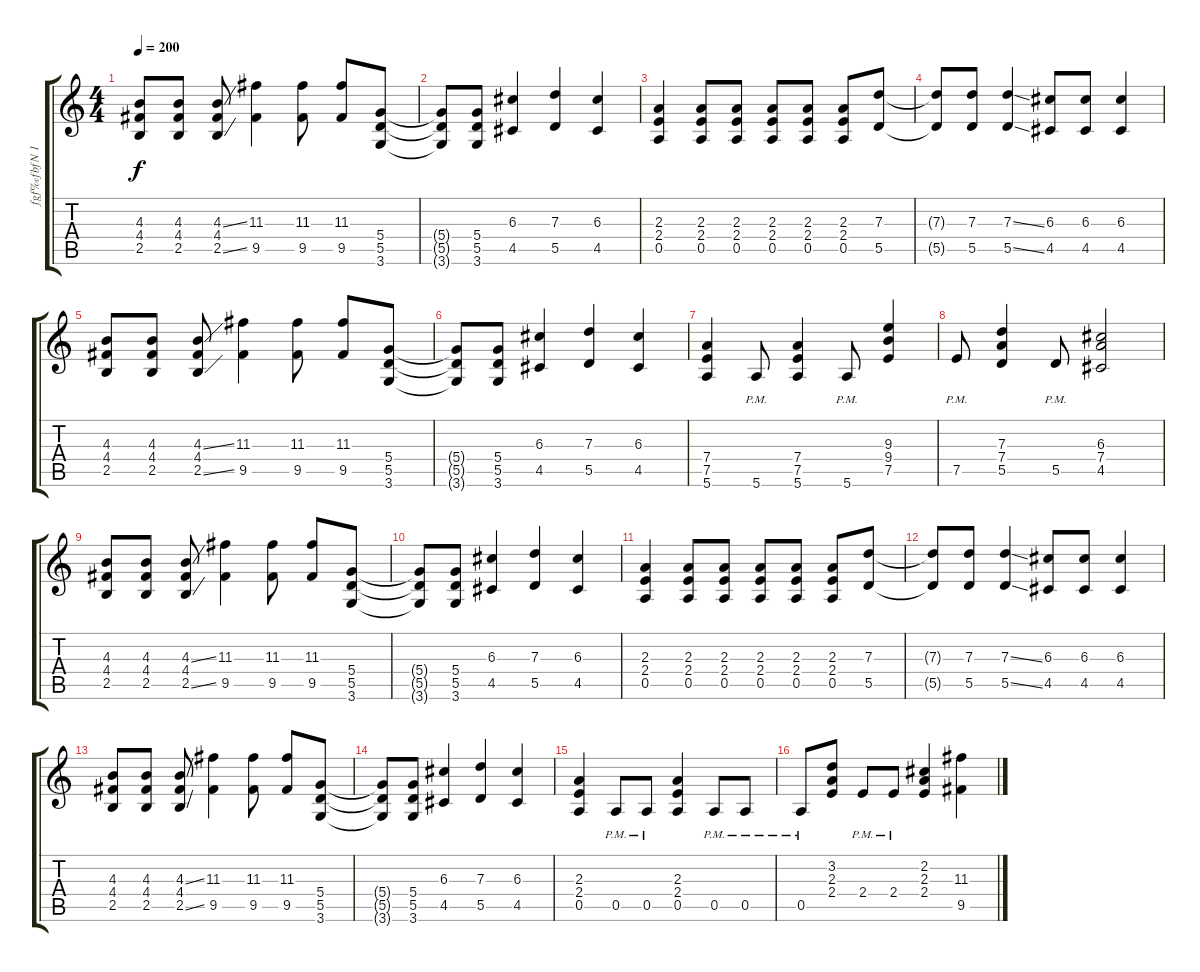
\track ("ƒgƒ‰ƒbƒN 1" "ƒgƒ‰ƒbƒN 1") {instrument distortionguitar}
\staff {score tabs}
\tuning (E4 B3 G3 D3 A2 E2) {hide}
\ts (4 4)
\tempo 200
\clef g2
\ks c
(4.3 4.4 2.5).8{dy f} (4.3 4.4 2.5).8 (4.3{ss} 4.4 2.5{ss}).8 (11.3 9.5).4 (11.3 9.5).8 (11.3 9.5).8 (5.4 5.5 3.6).8 |
(5.4{t} 5.5{t} 3.6{t}).8 (5.4 5.5 3.6).8 (6.3 4.5).4 (7.3 5.5).4 (6.3 4.5).4 |
(2.3 2.4 0.5).4 (2.3 2.4 0.5).8 (2.3 2.4 0.5).8 (2.3 2.4 0.5).8 (2.3 2.4 0.5).8 (2.3 2.4 0.5).8 (7.3 5.5).8 |
(7.3{t} 5.5{t}).8 (7.3 5.5).8 (7.3{ss} 5.5{ss}).4 (6.3 4.5).8 (6.3 4.5).8 (6.3 4.5).4 |
(4.3 4.4 2.5).8 (4.3 4.4 2.5).8 (4.3{ss} 4.4 2.5{ss}).8 (11.3 9.5).4 (11.3 9.5).8 (11.3 9.5).8 (5.4 5.5 3.6).8 |
(5.4{t} 5.5{t} 3.6{t}).8 (5.4 5.5 3.6).8 (6.3 4.5).4 (7.3 5.5).4 (6.3 4.5).4 |
(7.4 7.5 5.6).4 5.6{pm}.8 (7.4 7.5 5.6).4 5.6{pm}.8 (9.3 9.4 7.5).4 |
7.5{pm}.8 (7.3 7.4 5.5).4 5.5{pm}.8 (6.3 7.4 4.5).2 |
(4.3 4.4 2.5).8 (4.3 4.4 2.5).8 (4.3{ss} 4.4 2.5{ss}).8 (11.3 9.5).4 (11.3 9.5).8 (11.3 9.5).8 (5.4 5.5 3.6).8 |
(5.4{t} 5.5{t} 3.6{t}).8 (5.4 5.5 3.6).8 (6.3 4.5).4 (7.3 5.5).4 (6.3 4.5).4 |
(2.3 2.4 0.5).4 (2.3 2.4 0.5).8 (2.3 2.4 0.5).8 (2.3 2.4 0.5).8 (2.3 2.4 0.5).8 (2.3 2.4 0.5).8 (7.3 5.5).8 |
(7.3{t} 5.5{t}).8 (7.3 5.5).8 (7.3{ss} 5.5{ss}).4 (6.3 4.5).8 (6.3 4.5).8 (6.3 4.5).4 |
(4.3 4.4 2.5).8 (4.3 4.4 2.5).8 (4.3{ss} 4.4 2.5{ss}).8 (11.3 9.5).4 (11.3 9.5).8 (11.3 9.5).8 (5.4 5.5 3.6).8 |
(5.4{t} 5.5{t} 3.6{t}).8 (5.4 5.5 3.6).8 (6.3 4.5).4 (7.3 5.5).4 (6.3 4.5).4 |
(2.3 2.4 0.5).4 0.5{pm}.8 0.5{pm}.8 (2.3 2.4 0.5).4 0.5{pm}.8 0.5{pm}.8 |
0.5{pm}.8 (3.2 2.3 2.4).8 2.4{pm}.8 2.4{pm}.8 (2.2 2.3 2.4).4 (11.3{ss} 9.5{ss}).4
